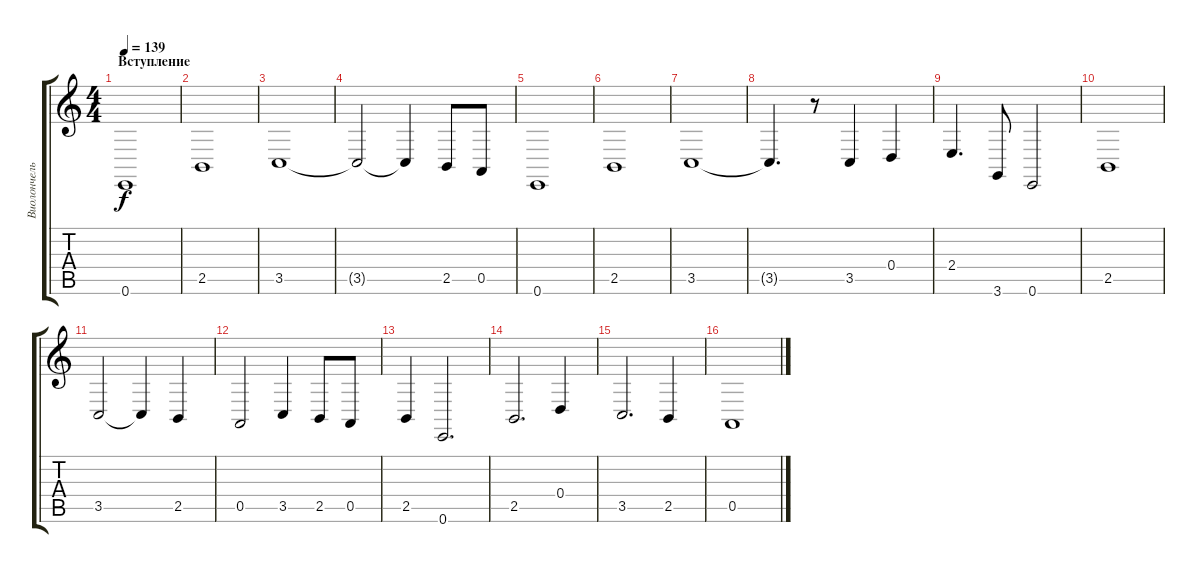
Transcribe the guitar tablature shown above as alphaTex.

\track ("Виолончель" "Виолончель") {instrument stringensemble1}
\staff {score tabs}
\tuning (E4 B3 G3 D3 A2 E2) {hide}
\ts (4 4)
\section ("" "Вступление")
\tempo 139
\clef g2
\ks c
0.6.1{dy f instrument stringensemble1} |
2.5.1 |
3.5.1 |
3.5{t}.2 3.5{t}.4 2.5.8 0.5.8 |
0.6.1 |
2.5.1 |
3.5.1 |
3.5{t}.4{d} r.8 3.5.4 0.4.4 |
2.4.4{d} 3.6.8 0.6.2 |
2.5.1 |
3.5.2 3.5{t}.4 2.5.4 |
0.5.2 3.5.4 2.5.8 0.5.8 |
2.5.4 0.6.2{d} |
2.5.2{d} 0.4.4 |
3.5.2{d} 2.5.4 |
0.5.1
